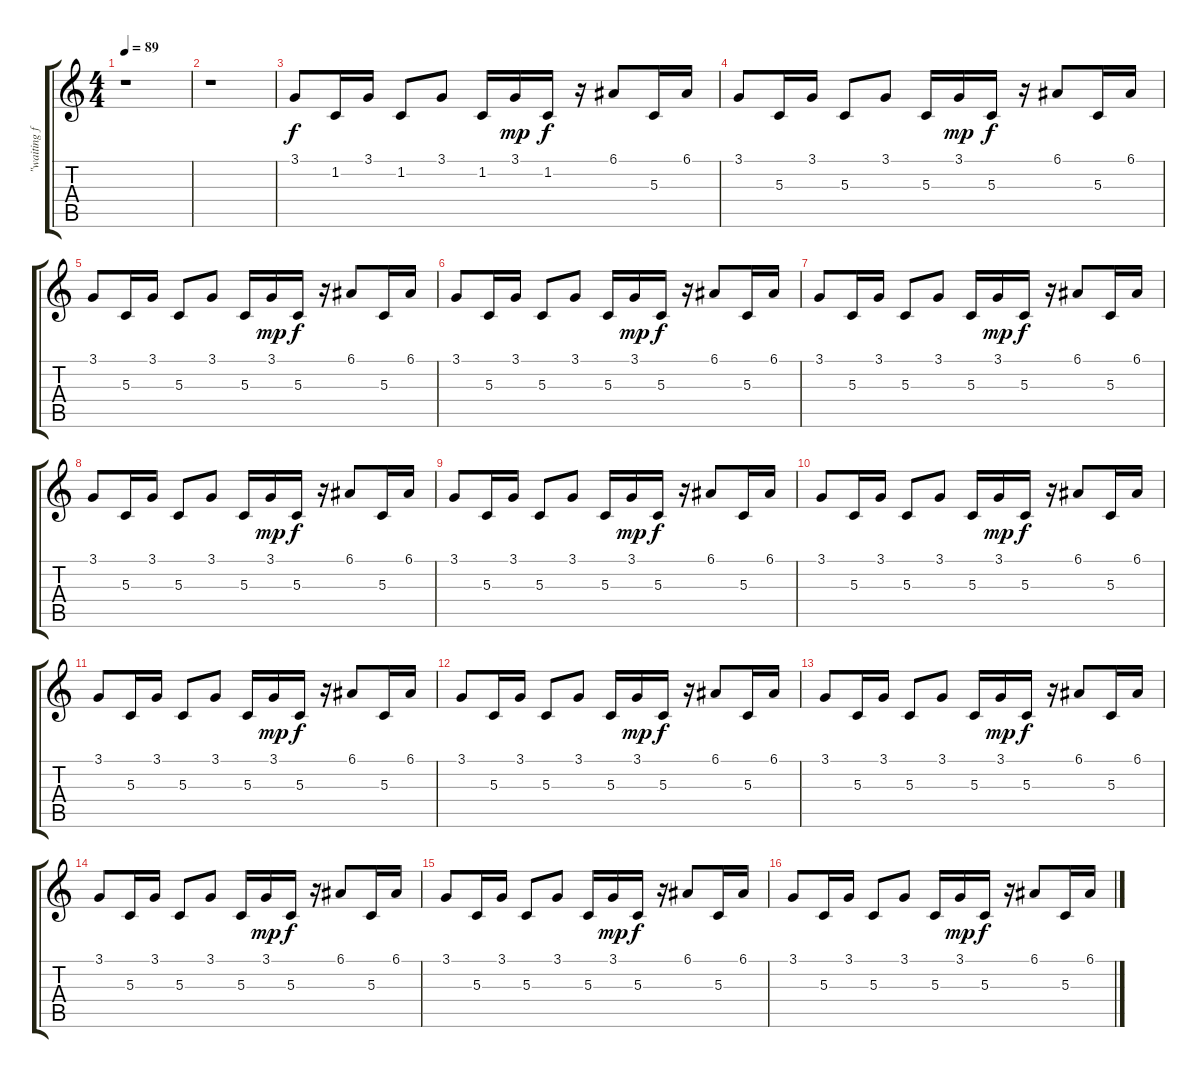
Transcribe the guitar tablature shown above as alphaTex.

\track ("\"waiting for the night\"" "\"waiting f") {instrument fx1rain}
\staff {score tabs}
\tuning (E4 B3 G3 D3 A2 E2) {hide}
\ts (4 4)
\tempo 89
\clef g2
\ks c
r.1{dy f} |
r.1 |
3.1.8 1.2.16 3.1.16 1.2.8 3.1.8 1.2.16 3.1.16{dy mp} 1.2.16{dy f} r.16 6.1.8 5.3.16 6.1.16 |
3.1.8 5.3.16 3.1.16 5.3.8 3.1.8 5.3.16 3.1.16{dy mp} 5.3.16{dy f} r.16 6.1.8 5.3.16 6.1.16 |
3.1.8 5.3.16 3.1.16 5.3.8 3.1.8 5.3.16 3.1.16{dy mp} 5.3.16{dy f} r.16 6.1.8 5.3.16 6.1.16 |
3.1.8 5.3.16 3.1.16 5.3.8 3.1.8 5.3.16 3.1.16{dy mp} 5.3.16{dy f} r.16 6.1.8 5.3.16 6.1.16 |
3.1.8 5.3.16 3.1.16 5.3.8 3.1.8 5.3.16 3.1.16{dy mp} 5.3.16{dy f} r.16 6.1.8 5.3.16 6.1.16 |
3.1.8 5.3.16 3.1.16 5.3.8 3.1.8 5.3.16 3.1.16{dy mp} 5.3.16{dy f} r.16 6.1.8 5.3.16 6.1.16 |
3.1.8 5.3.16 3.1.16 5.3.8 3.1.8 5.3.16 3.1.16{dy mp} 5.3.16{dy f} r.16 6.1.8 5.3.16 6.1.16 |
3.1.8 5.3.16 3.1.16 5.3.8 3.1.8 5.3.16 3.1.16{dy mp} 5.3.16{dy f} r.16 6.1.8 5.3.16 6.1.16 |
3.1.8 5.3.16 3.1.16 5.3.8 3.1.8 5.3.16 3.1.16{dy mp} 5.3.16{dy f} r.16 6.1.8 5.3.16 6.1.16 |
3.1.8 5.3.16 3.1.16 5.3.8 3.1.8 5.3.16 3.1.16{dy mp} 5.3.16{dy f} r.16 6.1.8 5.3.16 6.1.16 |
3.1.8 5.3.16 3.1.16 5.3.8 3.1.8 5.3.16 3.1.16{dy mp} 5.3.16{dy f} r.16 6.1.8 5.3.16 6.1.16 |
3.1.8 5.3.16 3.1.16 5.3.8 3.1.8 5.3.16 3.1.16{dy mp} 5.3.16{dy f} r.16 6.1.8 5.3.16 6.1.16 |
3.1.8 5.3.16 3.1.16 5.3.8 3.1.8 5.3.16 3.1.16{dy mp} 5.3.16{dy f} r.16 6.1.8 5.3.16 6.1.16 |
3.1.8 5.3.16 3.1.16 5.3.8 3.1.8 5.3.16 3.1.16{dy mp} 5.3.16{dy f} r.16 6.1.8 5.3.16 6.1.16
